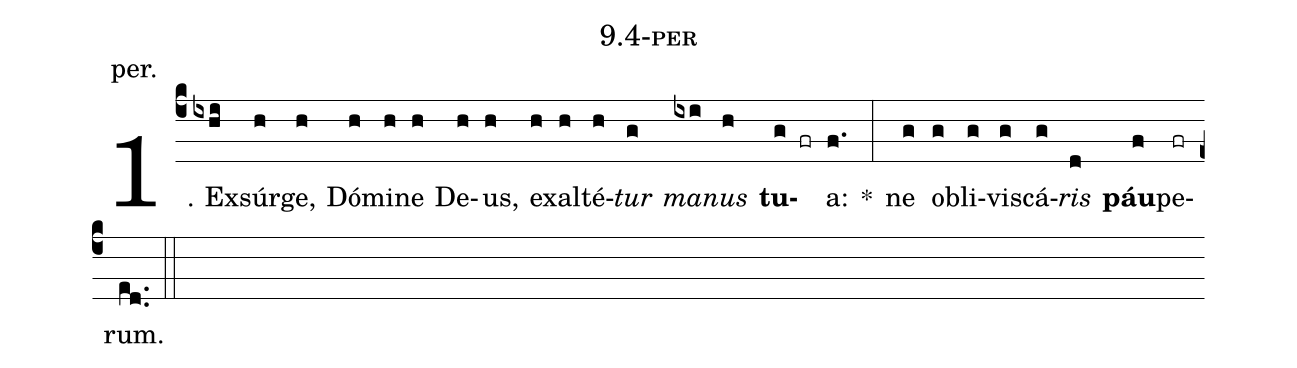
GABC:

name: 9.4-per;
annotation: per.;
%%
(c4)1. Ex(ixhi)súr(h)ge,(h) Dó(h)mi(h)ne(h) De(h)us,(h) ex(h)al(h)té(h)<i>tur</i>(g) <i>ma</i>(ixi)<i>nus</i>(h) <b>tu</b>(g fr)a:(f.) *(:) ne(g) ob(g)li(g)vis(g)cá(g)<i>ris</i>(d) <b>páu</b>(f)pe(fr)rum.(ed..) (::)


%E(g) u(g) o(g) u(d) a(f) e.(ed..) (::)
